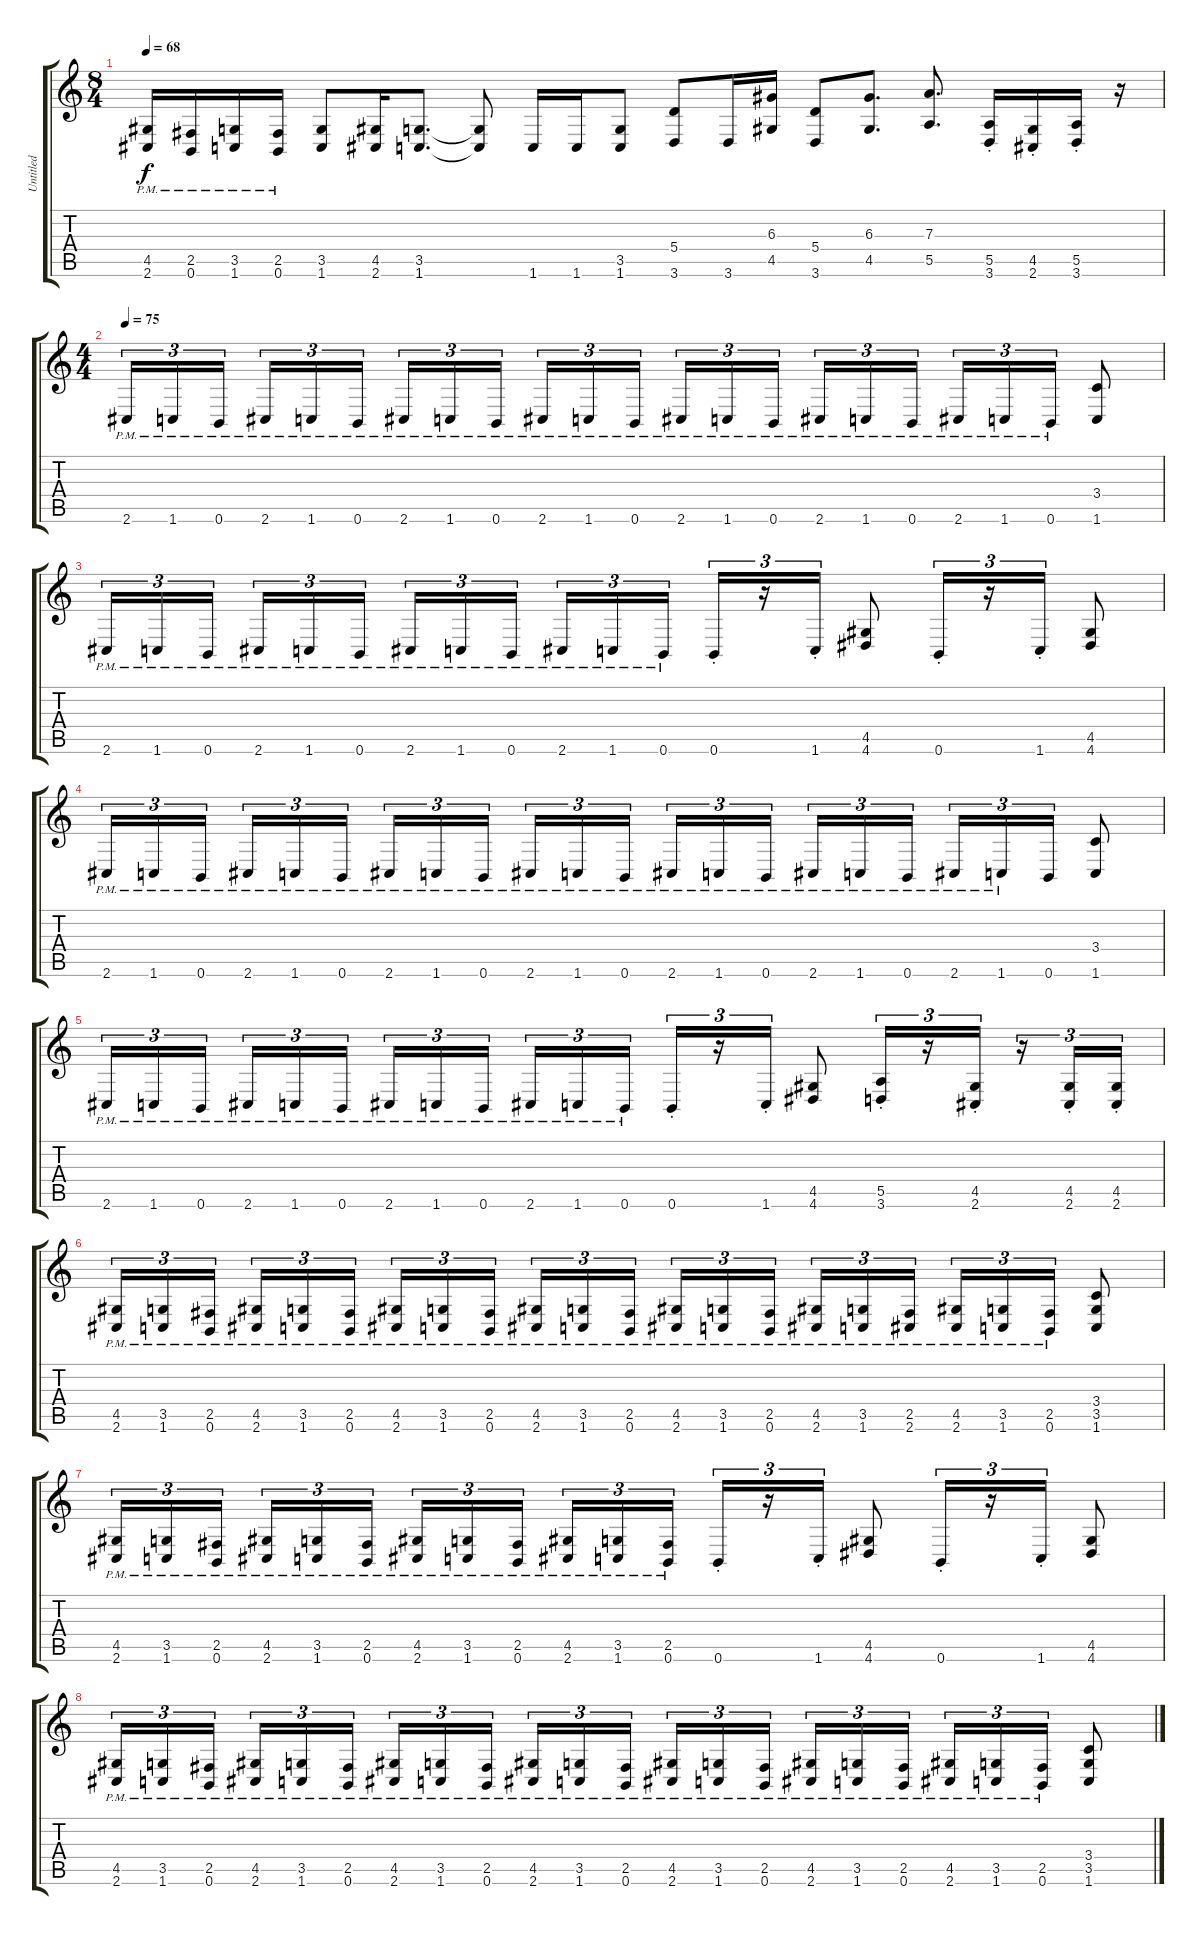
\track ("Untitled" "Untitled") {instrument distortionguitar}
\staff {score tabs}
\tuning (B3 Gb3 D3 A2 E2 B1) {hide}
\ts (8 4)
\tempo 68
\clef g2
\ks c
(4.5{pm} 2.6{pm}).16{dy f} (2.5{pm} 0.6{pm}).16 (3.5{pm} 1.6{pm}).16 (2.5{pm} 0.6{pm}).16 (3.5 1.6).8 (4.5 2.6).16 (3.5 1.6).8{d} (3.5{t} 1.6{t}).8 1.6.16 1.6.16 (3.5 1.6).8 (5.4 3.6).8 3.6.16 (6.3 4.5).16 (5.4 3.6).8 (6.3 4.5).8{d} (7.3 5.5).8{d} (5.5{st} 3.6{st}).16 (4.5{st} 2.6{st}).16 (5.5{st} 3.6{st}).16 r.16 |
\ts (4 4)
\tempo 75
2.6{pm}.16{tu (3 2)} 1.6{pm}.16{tu (3 2)} 0.6{pm}.16{tu (3 2) beam splitsecondary} 2.6{pm}.16{tu (3 2)} 1.6{pm}.16{tu (3 2)} 0.6{pm}.16{tu (3 2)} 2.6{pm}.16{tu (3 2)} 1.6{pm}.16{tu (3 2)} 0.6{pm}.16{tu (3 2) beam splitsecondary} 2.6{pm}.16{tu (3 2)} 1.6{pm}.16{tu (3 2)} 0.6{pm}.16{tu (3 2)} 2.6{pm}.16{tu (3 2)} 1.6{pm}.16{tu (3 2)} 0.6{pm}.16{tu (3 2) beam splitsecondary} 2.6{pm}.16{tu (3 2)} 1.6{pm}.16{tu (3 2)} 0.6{pm}.16{tu (3 2)} 2.6{pm}.16{tu (3 2)} 1.6{pm}.16{tu (3 2)} 0.6{pm}.16{tu (3 2)} (3.4 1.6).8 |
2.6{pm}.16{tu (3 2)} 1.6{pm}.16{tu (3 2)} 0.6{pm}.16{tu (3 2) beam splitsecondary} 2.6{pm}.16{tu (3 2)} 1.6{pm}.16{tu (3 2)} 0.6{pm}.16{tu (3 2)} 2.6{pm}.16{tu (3 2)} 1.6{pm}.16{tu (3 2)} 0.6{pm}.16{tu (3 2) beam splitsecondary} 2.6{pm}.16{tu (3 2)} 1.6{pm}.16{tu (3 2)} 0.6{pm}.16{tu (3 2)} 0.6{st}.16{tu (3 2)} r.16{tu (3 2)} 1.6{st}.16{tu (3 2)} (4.5 4.6).8 0.6{st}.16{tu (3 2)} r.16{tu (3 2)} 1.6{st}.16{tu (3 2)} (4.5 4.6).8 |
2.6{pm}.16{tu (3 2)} 1.6{pm}.16{tu (3 2)} 0.6{pm}.16{tu (3 2) beam splitsecondary} 2.6{pm}.16{tu (3 2)} 1.6{pm}.16{tu (3 2)} 0.6{pm}.16{tu (3 2)} 2.6{pm}.16{tu (3 2)} 1.6{pm}.16{tu (3 2)} 0.6{pm}.16{tu (3 2) beam splitsecondary} 2.6{pm}.16{tu (3 2)} 1.6{pm}.16{tu (3 2)} 0.6{pm}.16{tu (3 2)} 2.6{pm}.16{tu (3 2)} 1.6{pm}.16{tu (3 2)} 0.6{pm}.16{tu (3 2) beam splitsecondary} 2.6{pm}.16{tu (3 2)} 1.6{pm}.16{tu (3 2)} 0.6{pm}.16{tu (3 2)} 2.6{pm}.16{tu (3 2)} 1.6{pm}.16{tu (3 2)} 0.6.16{tu (3 2)} (3.4 1.6).8 |
2.6{pm}.16{tu (3 2)} 1.6{pm}.16{tu (3 2)} 0.6{pm}.16{tu (3 2) beam splitsecondary} 2.6{pm}.16{tu (3 2)} 1.6{pm}.16{tu (3 2)} 0.6{pm}.16{tu (3 2)} 2.6{pm}.16{tu (3 2)} 1.6{pm}.16{tu (3 2)} 0.6{pm}.16{tu (3 2) beam splitsecondary} 2.6{pm}.16{tu (3 2)} 1.6{pm}.16{tu (3 2)} 0.6{pm}.16{tu (3 2)} 0.6{st}.16{tu (3 2)} r.16{tu (3 2)} 1.6{st}.16{tu (3 2)} (4.5 4.6).8 (5.5{st} 3.6{st}).16{tu (3 2)} r.16{tu (3 2)} (4.5{st} 2.6{st}).16{tu (3 2)} r.16{tu (3 2)} (4.5{st} 2.6{st}).16{tu (3 2)} (4.5{st} 2.6{st}).16{tu (3 2)} |
(4.5{pm} 2.6{pm}).16{tu (3 2)} (3.5{pm} 1.6{pm}).16{tu (3 2)} (2.5{pm} 0.6{pm}).16{tu (3 2) beam splitsecondary} (4.5{pm} 2.6{pm}).16{tu (3 2)} (3.5{pm} 1.6{pm}).16{tu (3 2)} (2.5{pm} 0.6{pm}).16{tu (3 2)} (4.5{pm} 2.6{pm}).16{tu (3 2)} (3.5{pm} 1.6{pm}).16{tu (3 2)} (2.5{pm} 0.6{pm}).16{tu (3 2) beam splitsecondary} (4.5{pm} 2.6{pm}).16{tu (3 2)} (3.5{pm} 1.6{pm}).16{tu (3 2)} (2.5{pm} 0.6{pm}).16{tu (3 2)} (4.5{pm} 2.6{pm}).16{tu (3 2)} (3.5{pm} 1.6{pm}).16{tu (3 2)} (2.5{pm} 0.6{pm}).16{tu (3 2) beam splitsecondary} (4.5{pm} 2.6{pm}).16{tu (3 2)} (3.5{pm} 1.6{pm}).16{tu (3 2)} (2.5{pm} 2.6{pm}).16{tu (3 2)} (4.5{pm} 2.6{pm}).16{tu (3 2)} (3.5{pm} 1.6{pm}).16{tu (3 2)} (2.5{pm} 0.6{pm}).16{tu (3 2)} (3.4 3.5 1.6).8 |
(4.5{pm} 2.6{pm}).16{tu (3 2)} (3.5{pm} 1.6{pm}).16{tu (3 2)} (2.5{pm} 0.6{pm}).16{tu (3 2) beam splitsecondary} (4.5{pm} 2.6{pm}).16{tu (3 2)} (3.5{pm} 1.6{pm}).16{tu (3 2)} (2.5{pm} 0.6{pm}).16{tu (3 2)} (4.5{pm} 2.6{pm}).16{tu (3 2)} (3.5{pm} 1.6{pm}).16{tu (3 2)} (2.5{pm} 0.6{pm}).16{tu (3 2) beam splitsecondary} (4.5{pm} 2.6{pm}).16{tu (3 2)} (3.5{pm} 1.6{pm}).16{tu (3 2)} (2.5{pm} 0.6{pm}).16{tu (3 2)} 0.6{st}.16{tu (3 2)} r.16{tu (3 2)} 1.6{st}.16{tu (3 2)} (4.5 4.6).8 0.6{st}.16{tu (3 2)} r.16{tu (3 2)} 1.6{st}.16{tu (3 2)} (4.5 4.6).8 |
(4.5{pm} 2.6{pm}).16{tu (3 2)} (3.5{pm} 1.6{pm}).16{tu (3 2)} (2.5{pm} 0.6{pm}).16{tu (3 2) beam splitsecondary} (4.5{pm} 2.6{pm}).16{tu (3 2)} (3.5{pm} 1.6{pm}).16{tu (3 2)} (2.5{pm} 0.6{pm}).16{tu (3 2)} (4.5{pm} 2.6{pm}).16{tu (3 2)} (3.5{pm} 1.6{pm}).16{tu (3 2)} (2.5{pm} 0.6{pm}).16{tu (3 2) beam splitsecondary} (4.5{pm} 2.6{pm}).16{tu (3 2)} (3.5{pm} 1.6{pm}).16{tu (3 2)} (2.5{pm} 0.6{pm}).16{tu (3 2)} (4.5{pm} 2.6{pm}).16{tu (3 2)} (3.5{pm} 1.6{pm}).16{tu (3 2)} (2.5{pm} 0.6{pm}).16{tu (3 2) beam splitsecondary} (4.5{pm} 2.6{pm}).16{tu (3 2)} (3.5{pm} 1.6{pm}).16{tu (3 2)} (2.5{pm} 0.6{pm}).16{tu (3 2)} (4.5{pm} 2.6{pm}).16{tu (3 2)} (3.5{pm} 1.6{pm}).16{tu (3 2)} (2.5{pm} 0.6{pm}).16{tu (3 2)} (3.4 3.5 1.6).8
